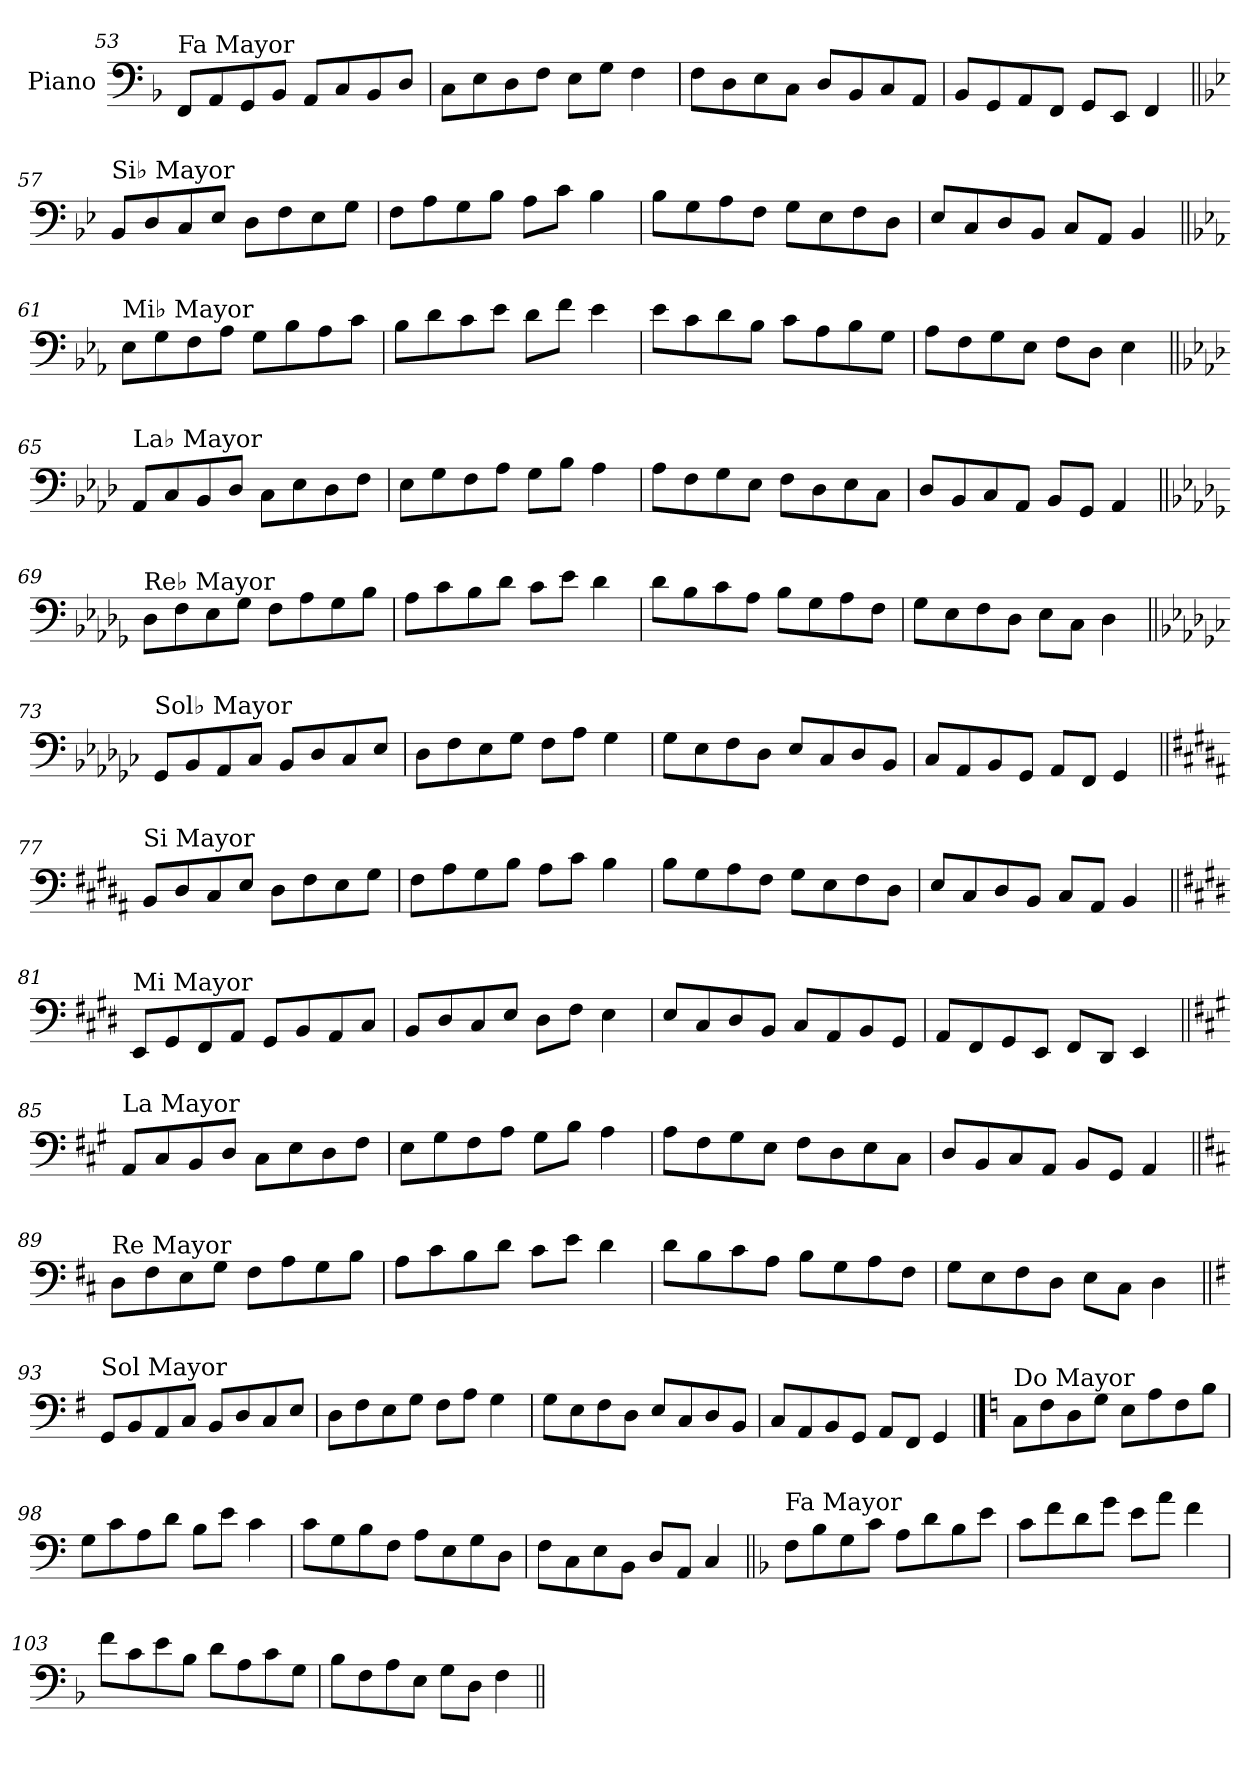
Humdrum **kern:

**kern
*part1
*staff1
*I"Piano
*I'Pno.
!!LO:LB:g=z
*clefF4
*k[b-]
=53
!LO:TX:a:t=Fa Mayor
8FF/L
8AA/
8GG/
8BB-/J
8AA/L
8C/
8BB-/
8D/J
=54
8C\L
8E\
8D\
8F\J
8E\L
8G\J
4F\
=55
8F\L
8D\
8E\
8C\J
8D/L
8BB-/
8C/
8AA/J
=56
8BB-/L
8GG/
8AA/
8FF/J
8GG/L
8EE/J
4FF/
!!LO:LB:g=z
=57||
*k[b-e-]
!LO:TX:a:t=Si♭ Mayor
8BB-/L
8D/
8C/
8E-/J
8D\L
8F\
8E-\
8G\J
=58
8F\L
8A\
8G\
8B-\J
8A\L
8c\J
4B-\
=59
8B-\L
8G\
8A\
8F\J
8G\L
8E-\
8F\
8D\J
=60
8E-/L
8C/
8D/
8BB-/J
8C/L
8AA/J
4BB-/
!!LO:LB:g=z
=61||
*k[b-e-a-]
!LO:TX:a:t=Mi♭ Mayor
8E-\L
8G\
8F\
8A-\J
8G\L
8B-\
8A-\
8c\J
=62
8B-\L
8d\
8c\
8e-\J
8d\L
8f\J
4e-\
=63
8e-\L
8c\
8d\
8B-\J
8c\L
8A-\
8B-\
8G\J
=64
8A-\L
8F\
8G\
8E-\J
8F\L
8D\J
4E-\
!!LO:LB:g=z
=65||
*k[b-e-a-d-]
!LO:TX:a:t=La♭ Mayor
8AA-/L
8C/
8BB-/
8D-/J
8C\L
8E-\
8D-\
8F\J
=66
8E-\L
8G\
8F\
8A-\J
8G\L
8B-\J
4A-\
=67
8A-\L
8F\
8G\
8E-\J
8F\L
8D-\
8E-\
8C\J
=68
8D-/L
8BB-/
8C/
8AA-/J
8BB-/L
8GG/J
4AA-/
!!LO:LB:g=z
=69||
*k[b-e-a-d-g-]
!LO:TX:a:t=Re♭ Mayor
8D-\L
8F\
8E-\
8G-\J
8F\L
8A-\
8G-\
8B-\J
=70
8A-\L
8c\
8B-\
8d-\J
8c\L
8e-\J
4d-\
=71
8d-\L
8B-\
8c\
8A-\J
8B-\L
8G-\
8A-\
8F\J
=72
8G-\L
8E-\
8F\
8D-\J
8E-\L
8C\J
4D-\
!!LO:LB:g=z
=73||
*k[b-e-a-d-g-c-]
!LO:TX:a:t=Sol♭ Mayor
8GG-/L
8BB-/
8AA-/
8C-/J
8BB-/L
8D-/
8C-/
8E-/J
=74
8D-\L
8F\
8E-\
8G-\J
8F\L
8A-\J
4G-\
=75
8G-\L
8E-\
8F\
8D-\J
8E-/L
8C-/
8D-/
8BB-/J
=76
8C-/L
8AA-/
8BB-/
8GG-/J
8AA-/L
8FF/J
4GG-/
!!LO:LB:g=z
=77||
*k[f#c#g#d#a#]
!LO:TX:a:t=Si Mayor
8BB/L
8D#/
8C#/
8E/J
8D#\L
8F#\
8E\
8G#\J
=78
8F#\L
8A#\
8G#\
8B\J
8A#\L
8c#\J
4B\
=79
8B\L
8G#\
8A#\
8F#\J
8G#\L
8E\
8F#\
8D#\J
=80
8E/L
8C#/
8D#/
8BB/J
8C#/L
8AA#/J
4BB/
!!LO:LB:g=z
=81||
*k[f#c#g#d#]
!LO:TX:a:t=Mi Mayor
8EE/L
8GG#/
8FF#/
8AA/J
8GG#/L
8BB/
8AA/
8C#/J
=82
8BB/L
8D#/
8C#/
8E/J
8D#\L
8F#\J
4E\
=83
8E/L
8C#/
8D#/
8BB/J
8C#/L
8AA/
8BB/
8GG#/J
=84
8AA/L
8FF#/
8GG#/
8EE/J
8FF#/L
8DD#/J
4EE/
!!LO:LB:g=z
=85||
*k[f#c#g#]
!LO:TX:a:t=La Mayor
8AA/L
8C#/
8BB/
8D/J
8C#\L
8E\
8D\
8F#\J
=86
8E\L
8G#\
8F#\
8A\J
8G#\L
8B\J
4A\
=87
8A\L
8F#\
8G#\
8E\J
8F#\L
8D\
8E\
8C#\J
=88
8D/L
8BB/
8C#/
8AA/J
8BB/L
8GG#/J
4AA/
!!LO:LB:g=z
=89||
*k[f#c#]
!LO:TX:a:t=Re Mayor
8D\L
8F#\
8E\
8G\J
8F#\L
8A\
8G\
8B\J
=90
8A\L
8c#\
8B\
8d\J
8c#\L
8e\J
4d\
=91
8d\L
8B\
8c#\
8A\J
8B\L
8G\
8A\
8F#\J
=92
8G\L
8E\
8F#\
8D\J
8E\L
8C#\J
4D\
!!LO:LB:g=z
=93||
*k[f#]
!LO:TX:a:t=Sol Mayor
8GG/L
8BB/
8AA/
8C/J
8BB/L
8D/
8C/
8E/J
=94
8D\L
8F#\
8E\
8G\J
8F#\L
8A\J
4G\
=95
8G\L
8E\
8F#\
8D\J
8E/L
8C/
8D/
8BB/J
=96
8C/L
8AA/
8BB/
8GG/J
8AA/L
8FF#/J
4GG/
!!LO:PB:g=z
==97
*k[]
!LO:TX:a:t=Do Mayor
8C\L
8F\
8D\
8G\J
8E\L
8A\
8F\
8B\J
=98
8G\L
8c\
8A\
8d\J
8B\L
8e\J
4c\
=99
8c\L
8G\
8B\
8F\J
8A\L
8E\
8G\
8D\J
=100
8F\L
8C\
8E\
8BB\J
8D/L
8AA/J
4C/
!!LO:LB:g=z
=101||
*k[b-]
!LO:TX:a:t=Fa Mayor
8F\L
8B-\
8G\
8c\J
8A\L
8d\
8B-\
8e\J
=102
8c\L
8f\
8d\
8g\J
8e\L
8a\J
4f\
=103
8f\L
8c\
8e\
8B-\J
8d\L
8A\
8c\
8G\J
=104
8B-\L
8F\
8A\
8E\J
8G\L
8D\J
4F\
=||
*-
